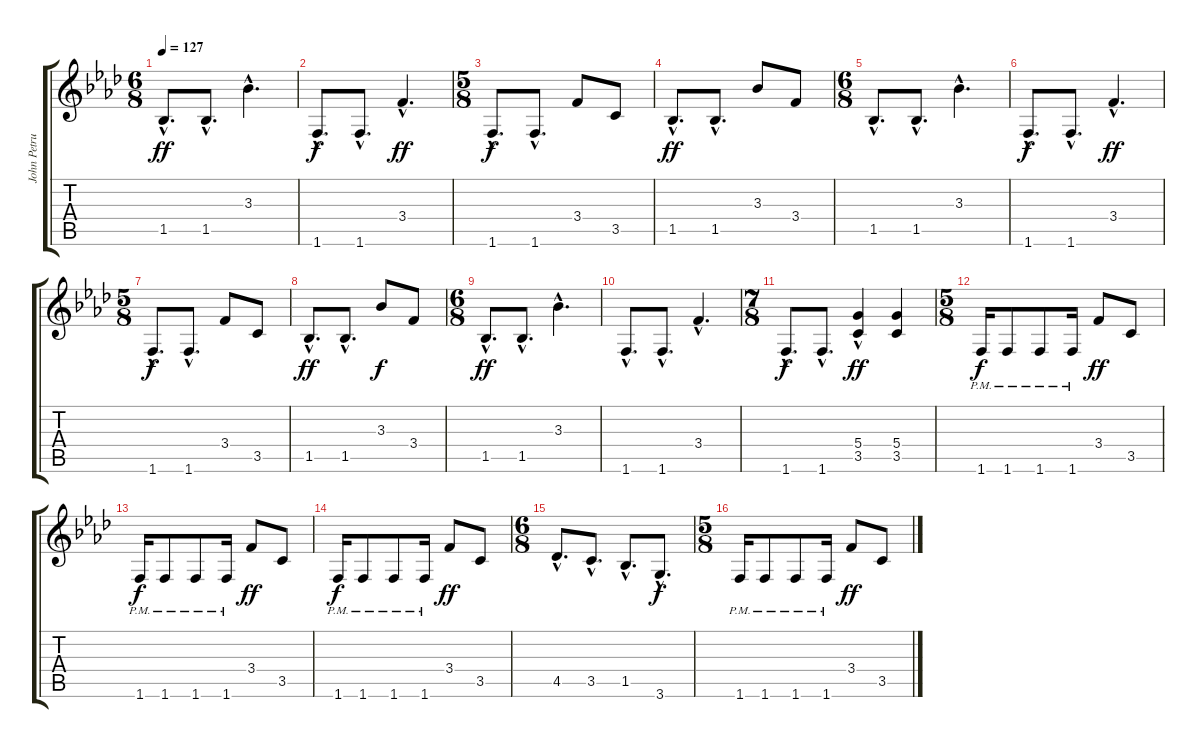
\track ("John Petrucci - Guitar 1 w/dist." "John Petru") {instrument distortionguitar}
\staff {score tabs}
\tuning (E4 B3 G3 D3 A2 E2) {hide}
\ts (6 8)
\tempo 127
\clef g2
\ks ab
1.5{hac}.8{d dy ff} 1.5{hac}.8{d} 3.3{hac}.4{d} |
1.6{hac}.8{d dy f} 1.6{hac}.8{d} 3.4{hac}.4{d dy ff} |
\ts (5 8)
1.6{hac}.8{d dy f} 1.6{hac}.8{d} 3.4.8 3.5.8 |
1.5{hac}.8{d dy ff} 1.5{hac}.8{d} 3.3.8 3.4.8 |
\ts (6 8)
1.5{hac}.8{d} 1.5{hac}.8{d} 3.3{hac}.4{d} |
1.6{hac}.8{d dy f} 1.6{hac}.8{d} 3.4{hac}.4{d dy ff} |
\ts (5 8)
1.6{hac}.8{d dy f} 1.6{hac}.8{d} 3.4.8 3.5.8 |
1.5{hac}.8{d dy ff} 1.5{hac}.8{d} 3.3.8{dy f} 3.4.8 |
\ts (6 8)
1.5{hac}.8{d dy ff} 1.5{hac}.8{d} 3.3{hac}.4{d} |
1.6{hac}.8{d} 1.6{hac}.8{d} 3.4{hac}.4{d} |
\ts (7 8)
1.6{hac}.8{d dy f} 1.6{hac}.8{d} (5.4 3.5{hac}).4{dy ff} (5.4 3.5).4 |
\ts (5 8)
1.6{pm}.16{dy f} 1.6{pm}.8 1.6{pm}.8 1.6{pm}.16 3.4.8{dy ff} 3.5.8 |
1.6{pm}.16{dy f} 1.6{pm}.8 1.6{pm}.8 1.6{pm}.16 3.4.8{dy ff} 3.5.8 |
1.6{pm}.16{dy f} 1.6{pm}.8 1.6{pm}.8 1.6{pm}.16 3.4.8{dy ff} 3.5.8 |
\ts (6 8)
4.5{hac}.8{d} 3.5{hac}.8{d} 1.5{hac}.8{d} 3.6{hac}.8{d dy f} |
\ts (5 8)
1.6{pm}.16 1.6{pm}.8 1.6{pm}.8 1.6{pm}.16 3.4.8{dy ff} 3.5.8
